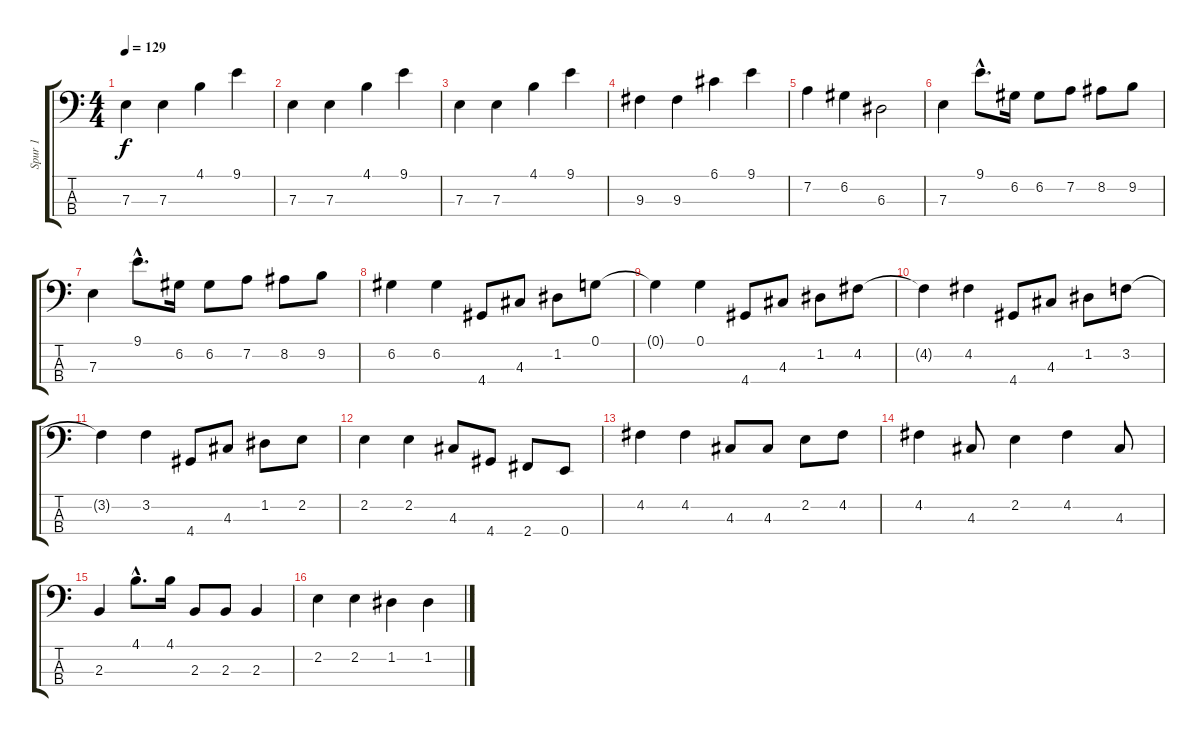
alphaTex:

\track ("Spur 1" "Spur 1") {instrument electricbassfinger}
\staff {score tabs}
\tuning (G2 D2 A1 E1) {hide}
\ts (4 4)
\tempo 129
\clef f4
\ks c
7.3.4{dy f} 7.3.4 4.1.4 9.1.4 |
7.3.4 7.3.4 4.1.4 9.1.4 |
7.3.4 7.3.4 4.1.4 9.1.4 |
9.3.4 9.3.4 6.1.4 9.1.4 |
7.2.4 6.2.4 6.3.2 |
7.3.4 9.1{hac}.8{d} 6.2.16 6.2.8 7.2.8 8.2.8 9.2.8 |
7.3.4 9.1{hac}.8{d} 6.2.16 6.2.8 7.2.8 8.2.8 9.2.8 |
6.2.4 6.2.4 4.4.8 4.3.8 1.2.8 0.1.8 |
0.1{t}.4 0.1.4 4.4.8 4.3.8 1.2.8 4.2.8 |
4.2{t}.4 4.2.4 4.4.8 4.3.8 1.2.8 3.2.8 |
3.2{t}.4 3.2.4 4.4.8 4.3.8 1.2.8 2.2.8 |
2.2.4 2.2.4 4.3.8 4.4.8 2.4.8 0.4.8 |
4.2.4 4.2.4 4.3.8 4.3.8 2.2.8 4.2.8 |
4.2.4 4.3.8 2.2.4 4.2.4 4.3.8 |
2.3.4 4.1{hac}.8{d} 4.1.16 2.3.8 2.3.8 2.3.4 |
2.2.4 2.2.4 1.2.4 1.2.4
